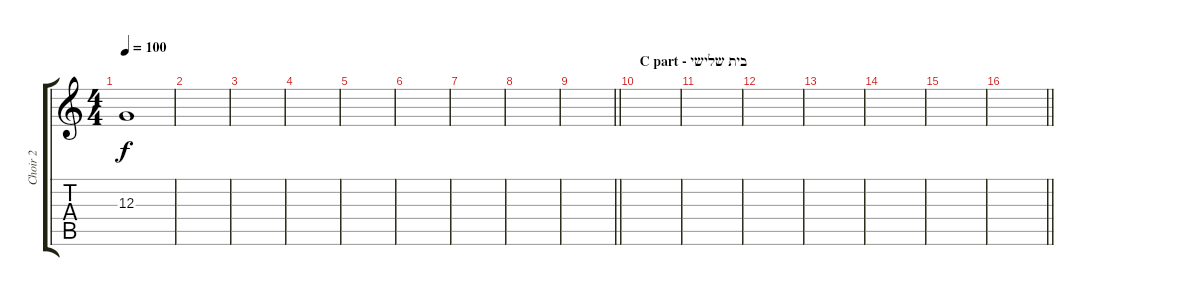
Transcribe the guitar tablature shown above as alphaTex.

\track ("Choir 2" "Choir 2") {instrument choiraahs}
\staff {score tabs}
\tuning (E4 B3 G3 D3 A2 E2) {hide}
\ts (4 4)
\tempo 100
\clef g2
\ks c
12.3.1{dy f} |
|
|
|
|
|
|
|
\barLineRight lightlight
|
\section ("" "C part - בית שלישי")
|
|
|
|
|
|
\barLineRight lightlight
